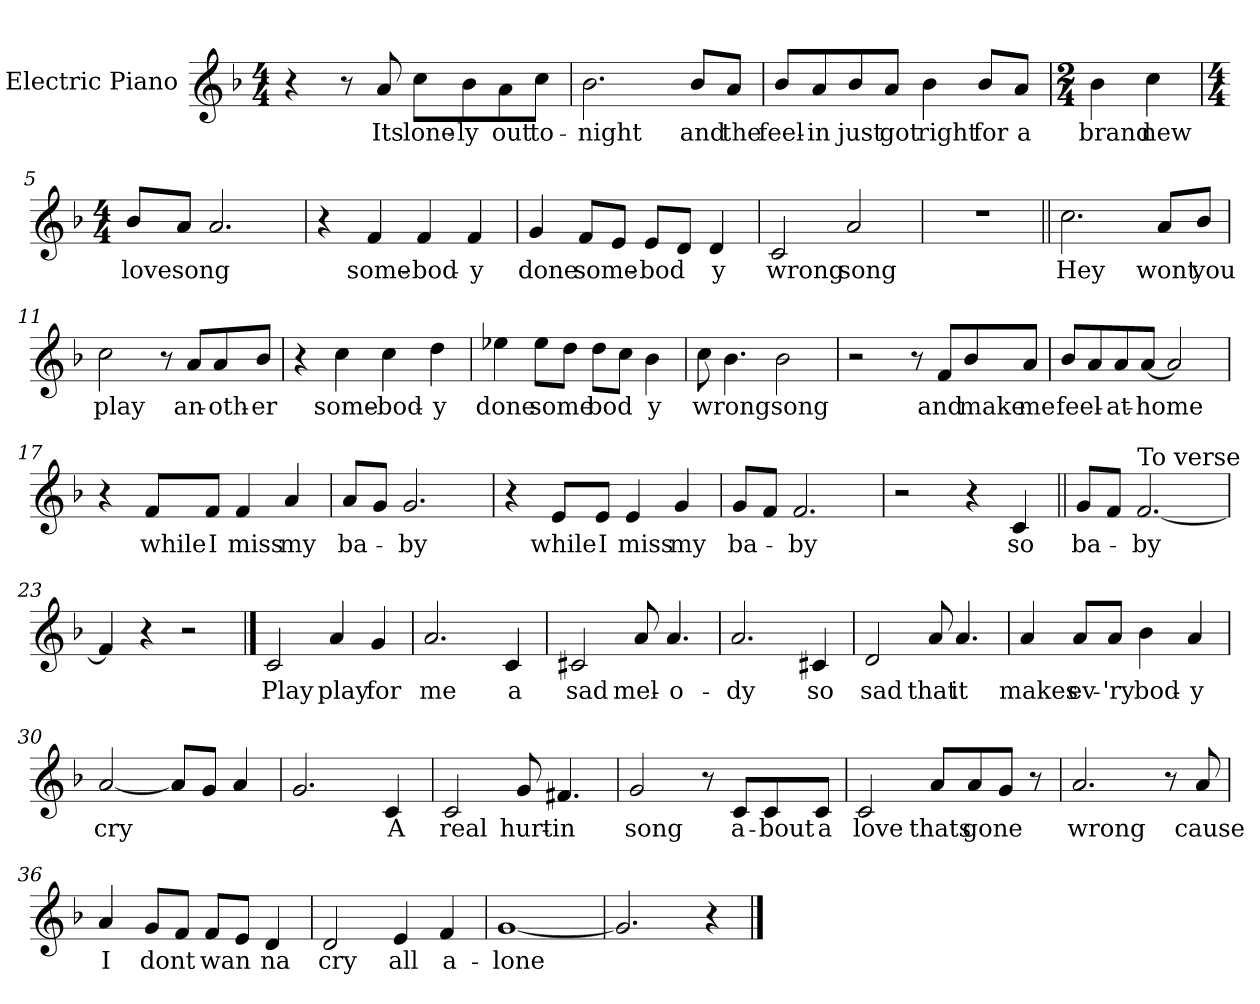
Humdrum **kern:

**kern	**text
*part1	*part1
*staff1	*staff1
*I"Electric Piano	*
*I'E.Pno	*
*clefG2	*
*k[b-]	*
*F:	*
*M4/4	*
=1	=1
4r	.
8r	.
8a/	Its
8cc\L	lone-
8b-\	-ly
8a\	out
8cc\J	to-
=2	=2
2.b-\	-night
8b-/L	and
8a/J	the
=3	=3
8b-/L	feel-
8a/	-in
8b-/	just
8a/J	got
4b-\	right
8b-/L	for
8a/J	a
!!LO:LB:g=z
=4	=4
*M2/4	*
4b-\	brand
4cc\	new
=5	=5
*M4/4	*
8b-/L	love
8a/J	song
2.a/	.
=6	=6
4r	.
4f/	some-
4f/	-bod-
4f/	-y
=7	=7
4g/	done
8f/L	some-
8e/J	.
8e/L	-bod
8d/J	.
4d/	y
!!LO:LB:g=z
=8	=8
2c/	wrong
2a/	song
=9	=9
1r	.
=10||	=10||
2.cc\	Hey
8a/L	wont
8b-/J	you
=11	=11
2cc\	play
8r	.
8a/L	an-
8a/	-oth-
8b-/J	-er
=12	=12
4r	.
4cc\	some-
4cc\	-bod-
4dd\	-y
!!LO:LB:g=z
=13	=13
4ee-X\	done
8ee-\L	-some
8dd\J	.
8dd\L	-bod
8cc\J	.
4b-\	y
=14	=14
8cc\	wrong
4.b-\	.
2b-\	song
=15	=15
2r	.
8r	.
8f/L	and
8b-/	make
8a/J	me
=16	=16
8b-/L	feel-
8a/	.
8a/	-at-
[8a/J	-home
2a/]	.
!!LO:LB:g=z
=17	=17
4r	.
8f/L	while
8f/J	I
4f/	miss
4a/	my
=18	=18
8a/L	ba-
8g/J	.
2.g/	-by
=19	=19
4r	.
8e/L	while
8e/J	I
4e/	miss
4g/	my
=20	=20
8g/L	ba-
8f/J	.
2.f/	-by
=21	=21
2r	.
4r	.
4c/	so
!!LO:LB:g=z
=22||	=22||
8g/L	ba-
8f/J	.
!LO:TX:a:t=To verse	!
[2.f/	-by
=23	=23
4f/]	.
4r	.
2r	.
==24	==24
2c/	Play
4a/	play
4g/	for
=25	=25
2.a/	me
4c/	a
=26	=26
2c#X/	sad
8a/	mel-
4.a/	-o-
=27	=27
2.a/	-dy
4c#X/	so
=28	=28
2d/	sad
8a/	that
4.a/	it
!!LO:LB:g=z
=29	=29
4a/	makes
8a/L	ev-
8a/J	-'ry
4b-\	bod-
4a/	-y
=30	=30
[2a/	cry
8a/L]	.
8g/J	.
4a/	.
=31	=31
2.g/	.
4c/	A
=32	=32
2c/	real
8g/	hurt-
4.f#X/	-in
=33	=33
2g/	song
8r	.
8c/L	a-
8c/	-bout
8c/J	a
!!LO:LB:g=z
=34	=34
2c/	love
8a/L	thats
8a/	gone
8g/J	.
8r	.
=35	=35
2.a/	wrong
8r	.
8a/	cause
=36	=36
4a/	I
8g/L	dont
8f/J	.
8f/L	-wan
8e/J	.
4d/	na
=37	=37
2d/	cry
4e/	all
4f/	a-
=38	=38
[1g	-lone
=39	=39
2.g/]	.
4r	.
==	==
*-	*-
